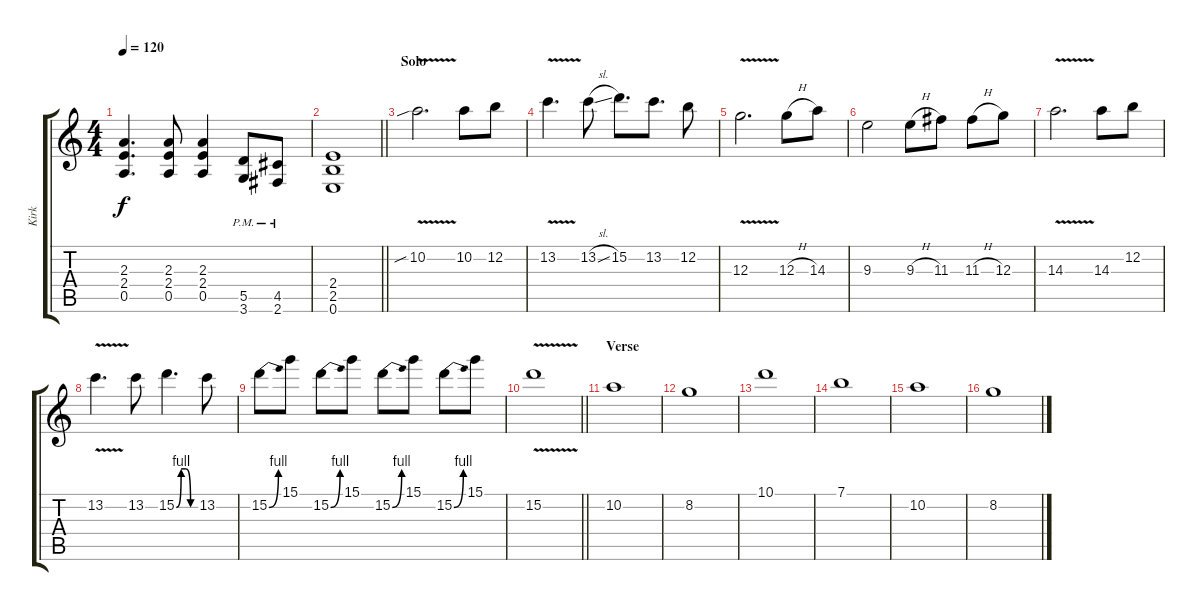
\track ("Kirk" "Kirk") {instrument distortionguitar}
\staff {score tabs}
\tuning (E4 B3 G3 D3 A2 E2) {hide}
\ts (4 4)
\tempo 120
\clef g2
\ks c
(2.3 2.4 0.5).4{d dy f} (2.3 2.4 0.5).8 (2.3 2.4 0.5).4 (5.5{pm} 3.6{pm}).8 (4.5{pm} 2.6{pm}).8 |
\barLineRight lightlight
(2.4 2.5 0.6).1 |
\section ("" "Solo")
10.2{v sib}.2{d} 10.2.8 12.2.8 |
13.2{v}.4{d} 13.2{sl}.8 15.2.8{d} 13.2.8{d} 12.2.8 |
12.3{v}.2{d} 12.3{h}.8 14.3.8 |
9.3.2 9.3{h}.8 11.3.8 11.3{h}.8 12.3.8 |
14.3{v}.2{d} 14.3.8 12.2.8 |
13.2{v}.4{d} 13.2.8 15.2{be (custom 0 0 15 4 30 4 45 0 60 0)}.4{d} 13.2.8 |
15.2{be (bend 0 0 60 4)}.8 15.1.8 15.2{be (bend 0 0 60 4)}.8 15.1.8 15.2{be (bend 0 0 60 4)}.8 15.1.8 15.2{be (bend 0 0 60 4)}.8 15.1.8 |
\barLineRight lightlight
15.2{v}.1 |
\section ("" "Verse")
10.2.1{volume 16 instrument electricguitarclean} |
8.2.1 |
10.1.1 |
7.1.1 |
10.2.1 |
8.2.1
